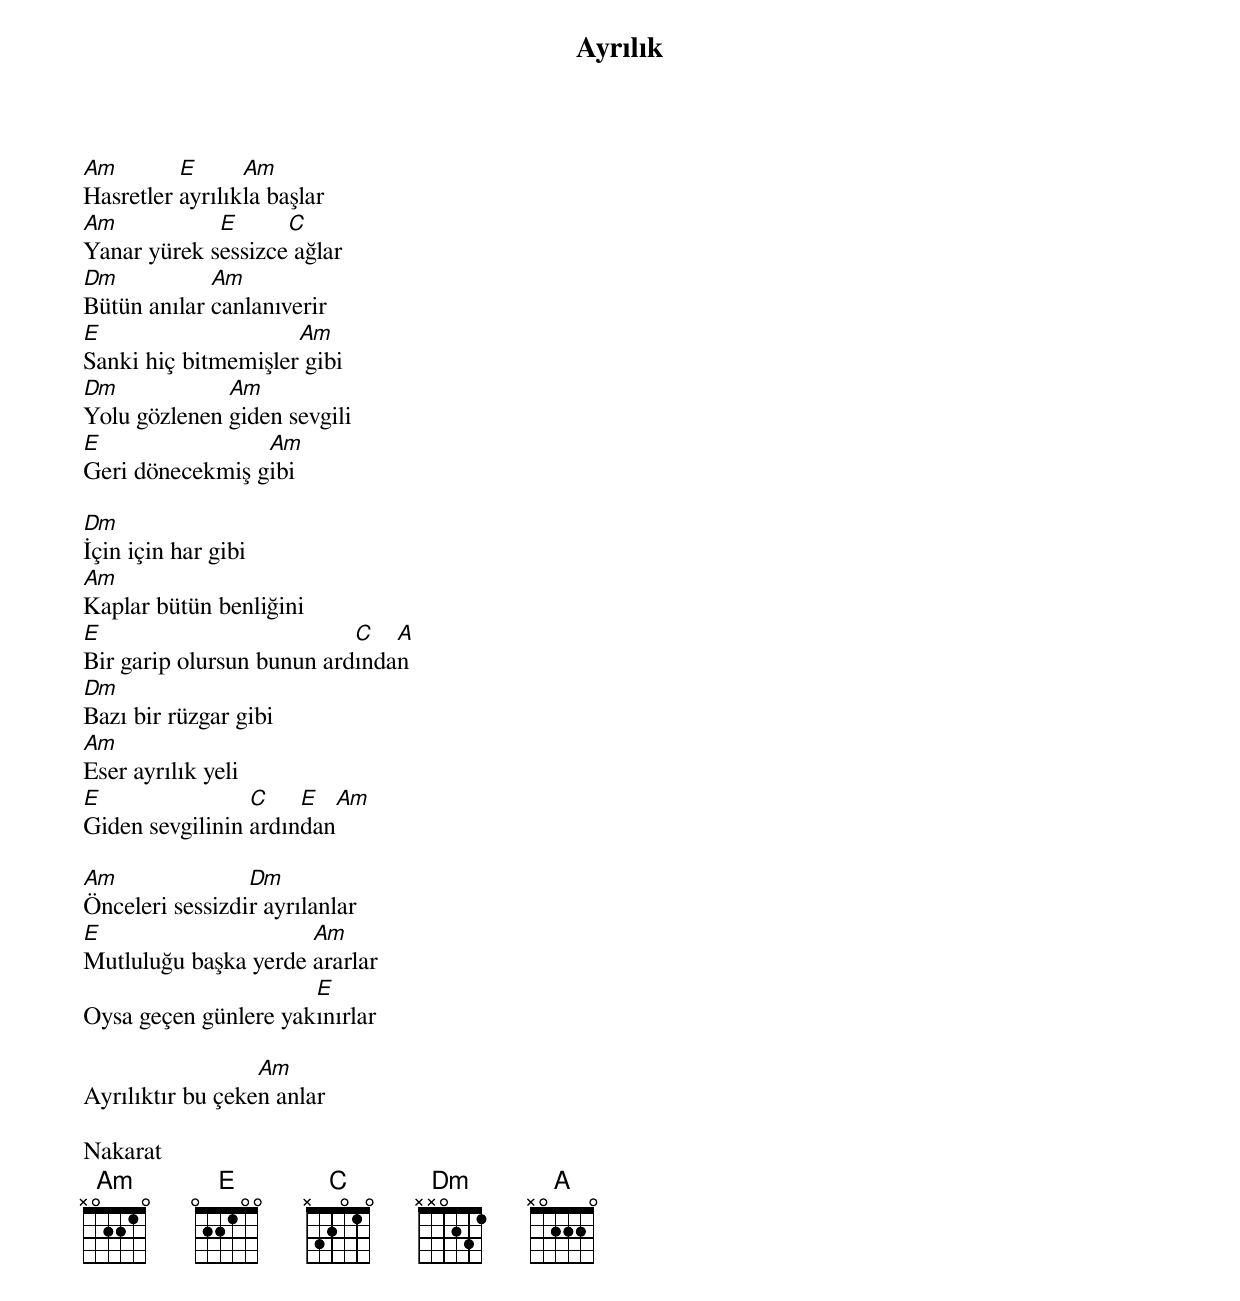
{title: Ayrılık}
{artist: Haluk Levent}

Am        E      Am
Hasretler ayrılıkla başlar
Am           E      C
Yanar yürek sessizce ağlar
Dm           Am
Bütün anılar canlanıverir
E                    Am
Sanki hiç bitmemişler gibi
Dm            Am
Yolu gözlenen giden sevgili
E                Am
Geri dönecekmiş gibi

Dm
İçin için har gibi
Am
Kaplar bütün benliğini
E                          C   A
Bir garip olursun bunun ardından
Dm
Bazı bir rüzgar gibi
Am
Eser ayrılık yeli
E                C    E   Am
Giden sevgilinin ardından

Am               Dm
Önceleri sessizdir ayrılanlar
E                     Am
Mutluluğu başka yerde ararlar
                      E
Oysa geçen günlere yakınırlar

                  Am
Ayrılıktır bu çeken anlar

Nakarat
